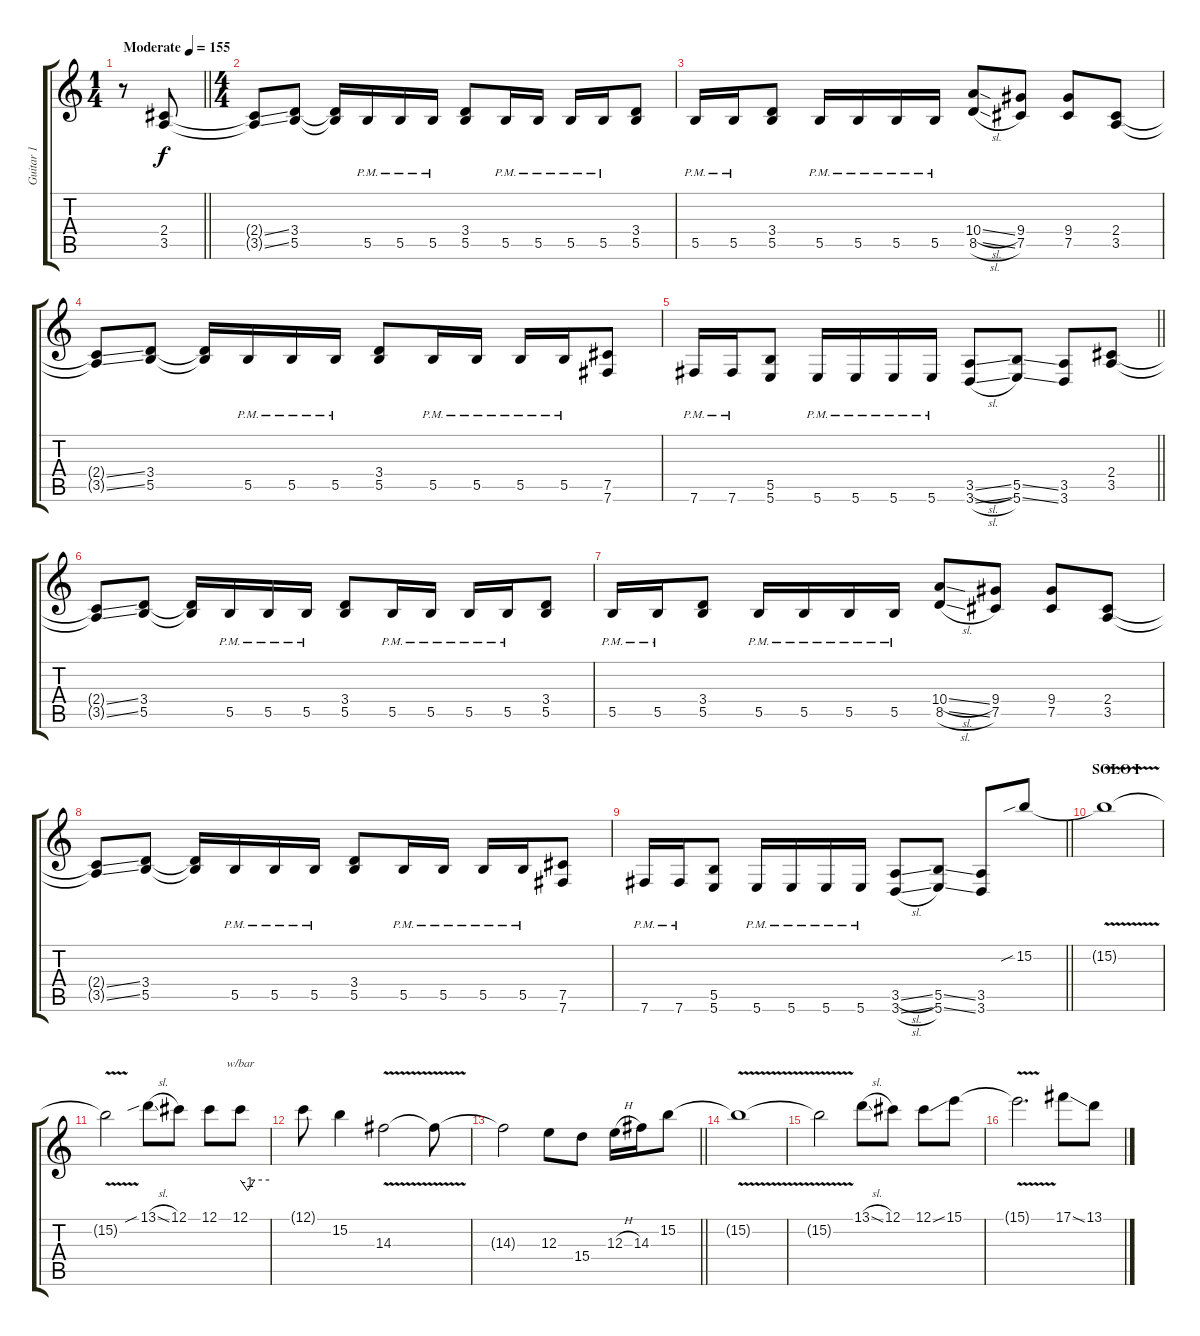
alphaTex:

\track ("Guitar 1" "Guitar 1") {instrument distortionguitar}
\staff {score tabs}
\tuning (Db4 Ab3 E3 B2 Gb2 B1) {hide}
\ts (1 4)
\tempo (155 "Moderate")
\clef g2
\barLineRight lightlight
\ks c
r.8{dy f instrument distortionguitar} (2.4 3.5).8 |
\ts (4 4)
(2.4{ss t} 3.5{ss t}).8 (3.4 5.5).8 (3.4{t} 5.5{t}).16 5.5{pm}.16 5.5{pm}.16 5.5{pm}.16 (3.4 5.5).8 5.5{pm}.16 5.5{pm}.16 5.5{pm}.16 5.5{pm}.16 (3.4 5.5).8 |
5.5{pm}.16 5.5{pm}.16 (3.4 5.5).8 5.5{pm}.16 5.5{pm}.16 5.5{pm}.16 5.5{pm}.16 (10.4{sl} 8.5{sl}).8 (9.4 7.5).8 (9.4 7.5).8 (2.4 3.5).8 |
(2.4{ss t} 3.5{ss t}).8 (3.4 5.5).8 (3.4{t} 5.5{t}).16 5.5{pm}.16 5.5{pm}.16 5.5{pm}.16 (3.4 5.5).8 5.5{pm}.16 5.5{pm}.16 5.5{pm}.16 5.5{pm}.16 (7.5 7.6).8 |
\barLineRight lightlight
7.6{pm}.16 7.6{pm}.16 (5.5 5.6).8 5.6{pm}.16 5.6{pm}.16 5.6{pm}.16 5.6{pm}.16 (3.5{sl} 3.6{sl}).8 (5.5{ss} 5.6{ss}).8 (3.5 3.6).8 (2.4 3.5).8 |
(2.4{ss t} 3.5{ss t}).8 (3.4 5.5).8 (3.4{t} 5.5{t}).16 5.5{pm}.16 5.5{pm}.16 5.5{pm}.16 (3.4 5.5).8 5.5{pm}.16 5.5{pm}.16 5.5{pm}.16 5.5{pm}.16 (3.4 5.5).8 |
5.5{pm}.16 5.5{pm}.16 (3.4 5.5).8 5.5{pm}.16 5.5{pm}.16 5.5{pm}.16 5.5{pm}.16 (10.4{sl} 8.5{sl}).8 (9.4 7.5).8 (9.4 7.5).8 (2.4 3.5).8 |
(2.4{ss t} 3.5{ss t}).8 (3.4 5.5).8 (3.4{t} 5.5{t}).16 5.5{pm}.16 5.5{pm}.16 5.5{pm}.16 (3.4 5.5).8 5.5{pm}.16 5.5{pm}.16 5.5{pm}.16 5.5{pm}.16 (7.5 7.6).8 |
\barLineRight lightlight
7.6{pm}.16 7.6{pm}.16 (5.5 5.6).8 5.6{pm}.16 5.6{pm}.16 5.6{pm}.16 5.6{pm}.16 (3.5{sl} 3.6{sl}).8 (5.5{ss} 5.6{ss}).8 (3.5 3.6).8 15.2{sib}.8{balance 8} |
\section ("" "SOLO I")
15.2{v t}.1 |
15.2{t}.2 13.1{sib sl}.8 12.1.8 12.1.8 12.1.8{tbe (custom default 0 0 15 -4 30 0 60 0)} |
12.1{t}.8 15.2.4 14.3{v}.2 14.3{t}.8 |
\barLineRight lightlight
14.3{t}.2 12.3.8 15.4.8 12.3{h}.16 14.3.16 15.2.8 |
15.2{v t}.1 |
15.2{t}.2 13.1{sl}.8 12.1.8 12.1{ss}.8 15.1.8 |
15.1{v t}.2{d} 17.1{ss}.8 13.1.8
